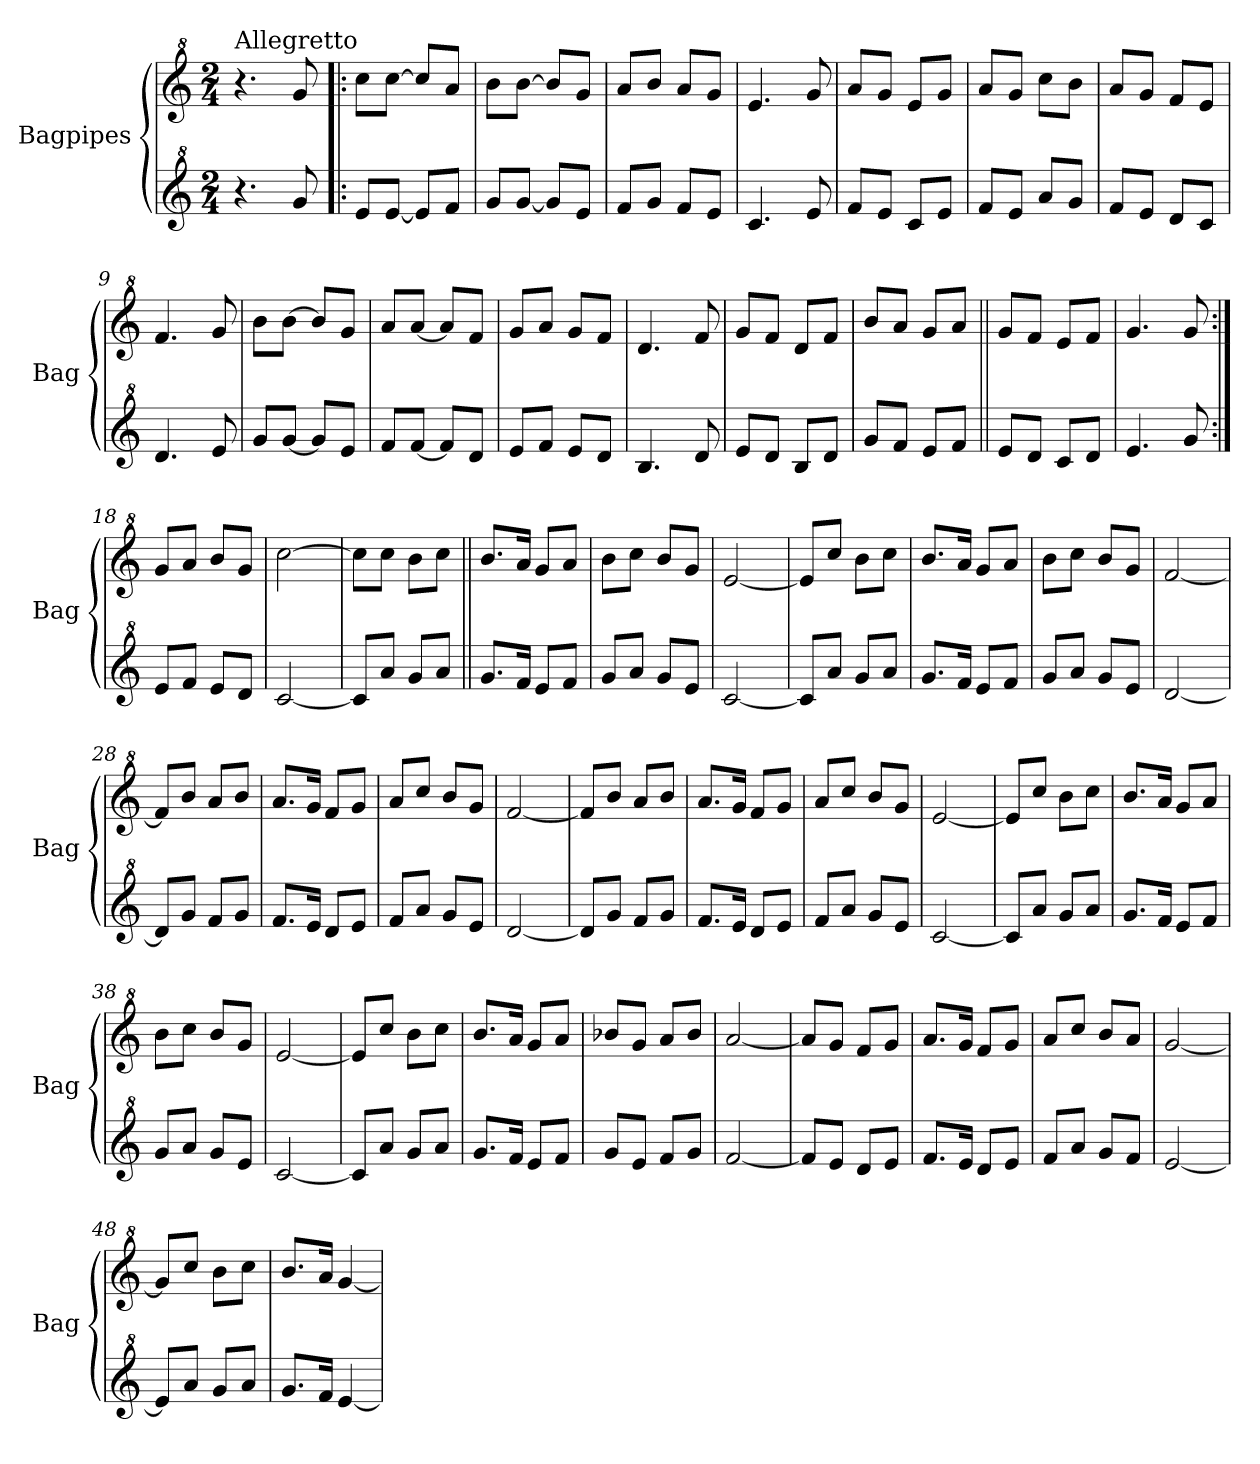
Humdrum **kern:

**kern	**kern
*part2	*part1
*staff2	*staff1
*I"Bagpipes	*I"Bagpipes
*I'Bag	*I'Bag
*clefG^2	*clefG^2
*k[]	*k[]
*C:	*C:
*M2/4	*M2/4
=1	=1
!	!LO:TX:a:t=Allegretto
4.r	4.r
8gg/	8gg/
=2!|:	=2!|:
8ee/L	8ccc\L
[8ee/J	[8ccc\J
8ee/L]	8ccc/L]
8ff/J	8aa/J
=3	=3
8gg/L	8bb\L
[8gg/J	[8bb\J
8gg/L]	8bb/L]
8ee/J	8gg/J
=4	=4
8ff/L	8aa/L
8gg/J	8bb/J
8ff/L	8aa/L
8ee/J	8gg/J
=5	=5
4.cc/	4.ee/
8ee/	8gg/
=6	=6
8ff/L	8aa/L
8ee/J	8gg/J
8cc/L	8ee/L
8ee/J	8gg/J
=7	=7
8ff/L	8aa/L
8ee/J	8gg/J
8aa/L	8ccc\L
8gg/J	8bb\J
=8	=8
8ff/L	8aa/L
8ee/J	8gg/J
8dd/L	8ff/L
8cc/J	8ee/J
=9	=9
4.dd/	4.ff/
8ee/	8gg/
=10	=10
8gg/L	8bb\L
[8gg/J	[8bb\J
8gg/L]	8bb/L]
8ee/J	8gg/J
!!LO:LB:g=z
=11	=11
8ff/L	8aa/L
[8ff/J	[8aa/J
8ff/L]	8aa/L]
8dd/J	8ff/J
=12	=12
8ee/L	8gg/L
8ff/J	8aa/J
8ee/L	8gg/L
8dd/J	8ff/J
=13	=13
4.b/	4.dd/
8dd/	8ff/
=14	=14
8ee/L	8gg/L
8dd/J	8ff/J
8b/L	8dd/L
8dd/J	8ff/J
=15	=15
8gg/L	8bb/L
8ff/J	8aa/J
8ee/L	8gg/L
8ff/J	8aa/J
=16||	=16||
8ee/L	8gg/L
8dd/J	8ff/J
8cc/L	8ee/L
8dd/J	8ff/J
=17	=17
4.ee/	4.gg/
8gg/	8gg/
=18:|!	=18:|!
8ee/L	8gg/L
8ff/J	8aa/J
8ee/L	8bb/L
8dd/J	8gg/J
=19	=19
[2cc/	[2ccc\
=20	=20
8cc/L]	8ccc\L]
8aa/J	8ccc\J
8gg/L	8bb\L
8aa/J	8ccc\J
=21||	=21||
8.gg/L	8.bb/L
16ff/Jk	16aa/Jk
8ee/L	8gg/L
8ff/J	8aa/J
!!LO:LB:g=z
=22	=22
8gg/L	8bb\L
8aa/J	8ccc\J
8gg/L	8bb/L
8ee/J	8gg/J
=23	=23
[2cc/	[2ee/
=24	=24
8cc/L]	8ee/L]
8aa/J	8ccc/J
8gg/L	8bb\L
8aa/J	8ccc\J
=25	=25
8.gg/L	8.bb/L
16ff/Jk	16aa/Jk
8ee/L	8gg/L
8ff/J	8aa/J
=26	=26
8gg/L	8bb\L
8aa/J	8ccc\J
8gg/L	8bb/L
8ee/J	8gg/J
=27	=27
[2dd/	[2ff/
=28	=28
8dd/L]	8ff/L]
8gg/J	8bb/J
8ff/L	8aa/L
8gg/J	8bb/J
=29	=29
8.ff/L	8.aa/L
16ee/Jk	16gg/Jk
8dd/L	8ff/L
8ee/J	8gg/J
=30	=30
8ff/L	8aa/L
8aa/J	8ccc/J
8gg/L	8bb/L
8ee/J	8gg/J
=31	=31
[2dd/	[2ff/
=32	=32
8dd/L]	8ff/L]
8gg/J	8bb/J
8ff/L	8aa/L
8gg/J	8bb/J
=33	=33
8.ff/L	8.aa/L
16ee/Jk	16gg/Jk
8dd/L	8ff/L
8ee/J	8gg/J
!!LO:LB:g=z
=34	=34
8ff/L	8aa/L
8aa/J	8ccc/J
8gg/L	8bb/L
8ee/J	8gg/J
=35	=35
[2cc/	[2ee/
=36	=36
8cc/L]	8ee/L]
8aa/J	8ccc/J
8gg/L	8bb\L
8aa/J	8ccc\J
=37	=37
8.gg/L	8.bb/L
16ff/Jk	16aa/Jk
8ee/L	8gg/L
8ff/J	8aa/J
=38	=38
8gg/L	8bb\L
8aa/J	8ccc\J
8gg/L	8bb/L
8ee/J	8gg/J
=39	=39
[2cc/	[2ee/
=40	=40
8cc/L]	8ee/L]
8aa/J	8ccc/J
8gg/L	8bb\L
8aa/J	8ccc\J
=41	=41
8.gg/L	8.bb/L
16ff/Jk	16aa/Jk
8ee/L	8gg/L
8ff/J	8aa/J
=42	=42
8gg/L	8bb-X/L
8ee/J	8gg/J
8ff/L	8aa/L
8gg/J	8bb-/J
=43	=43
[2ff/	[2aa/
=44	=44
8ff/L]	8aa/L]
8ee/J	8gg/J
8dd/L	8ff/L
8ee/J	8gg/J
=45	=45
8.ff/L	8.aa/L
16ee/Jk	16gg/Jk
8dd/L	8ff/L
8ee/J	8gg/J
!!LO:LB:g=z
=46	=46
8ff/L	8aa/L
8aa/J	8ccc/J
8gg/L	8bb/L
8ff/J	8aa/J
=47	=47
[2ee/	[2gg/
=48	=48
8ee/L]	8gg/L]
8aa/J	8ccc/J
8gg/L	8bb\L
8aa/J	8ccc\J
=49	=49
8.gg/L	8.bb/L
16ff/Jk	16aa/Jk
[4ee/	[4gg/
=	=
*-	*-
